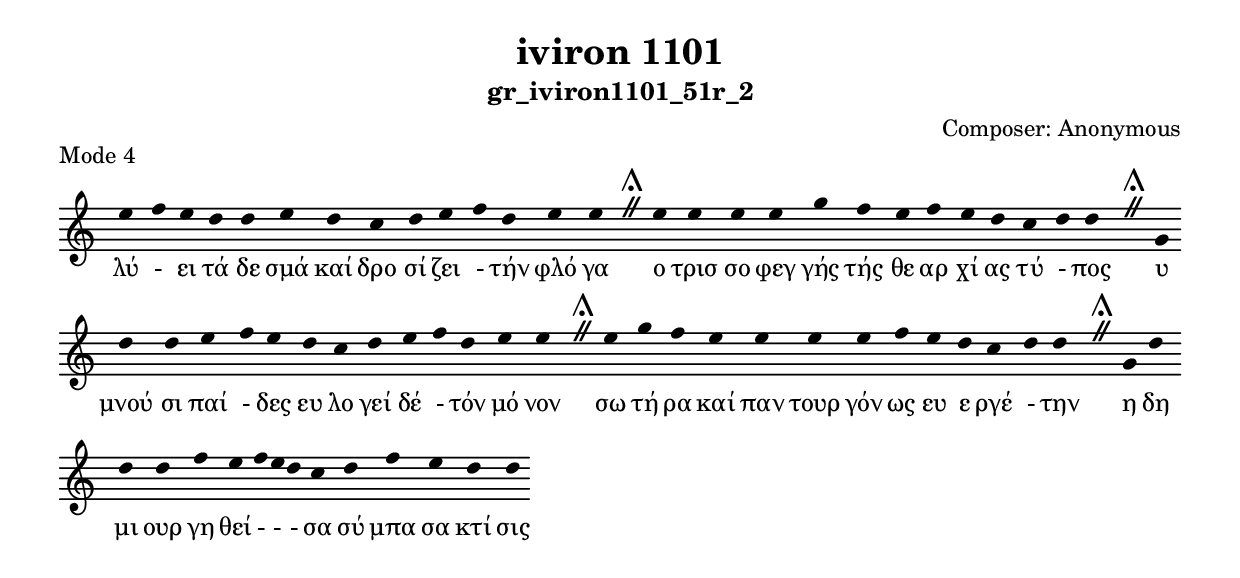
\include "gregorian.ly"

	\header {
 	  title = "iviron 1101"
	  subtitle = "gr_iviron1101_51r_2"
	  composer = "Composer: Αnonymous"
	  piece = "Mode 4"
	}

	chant = {
	  e''4 f''4 e''4 d''4 d''4 e''4 d''4 c''4 d''4 e''4 f''4 d''4 e''4 e''4 \divisioMaior
 e''4 e''4 e''4 e''4 g''4 f''4 e''4 f''4 e''4 d''4 c''4 d''4 d''4 \divisioMaior
 g'4 d''4 d''4 e''4 f''4 e''4 d''4 c''4 d''4 e''4 f''4 d''4 e''4 e''4 \divisioMaior
 e''4 g''4 f''4 e''4 e''4 e''4 e''4 f''4 e''4 d''4 c''4 d''4 d''4 \divisioMaior
 g'4 d''4 d''4 d''4 f''4 e''4 f''4 e''4 d''4 c''4 d''4 f''4 e''4 d''4 d''4\finalis
	}

	verba = \lyricmode {λύ - ει τά δε σμά καί δρο σί ζει - τήν φλό γα 
ο τρισ σο φεγ γής τής θε αρ χί ας τύ - πος 
υ μνού σι παί - δες ευ λο γεί δέ - τόν μό νον 
σω τή ρα καί παν τουρ γόν ως ευ ε ργέ - την 
η δη μι ουρ γη θεί -  -  - σα σύ μπα σα κτί σις 
	}


	\score {
	  \new Staff <<
	  \new Voice = "melody" \chant
	  \new Lyrics = "one" \lyricsto melody \verba
	  >>
	  \layout {
	    \context {
	      \Staff
	      \remove "Time_signature_engraver"
	      \remove "Bar_engraver"
	    }
	    \context {
	      \Voice
	      \remove "Stem_engraver"
	    }
	  }
	}